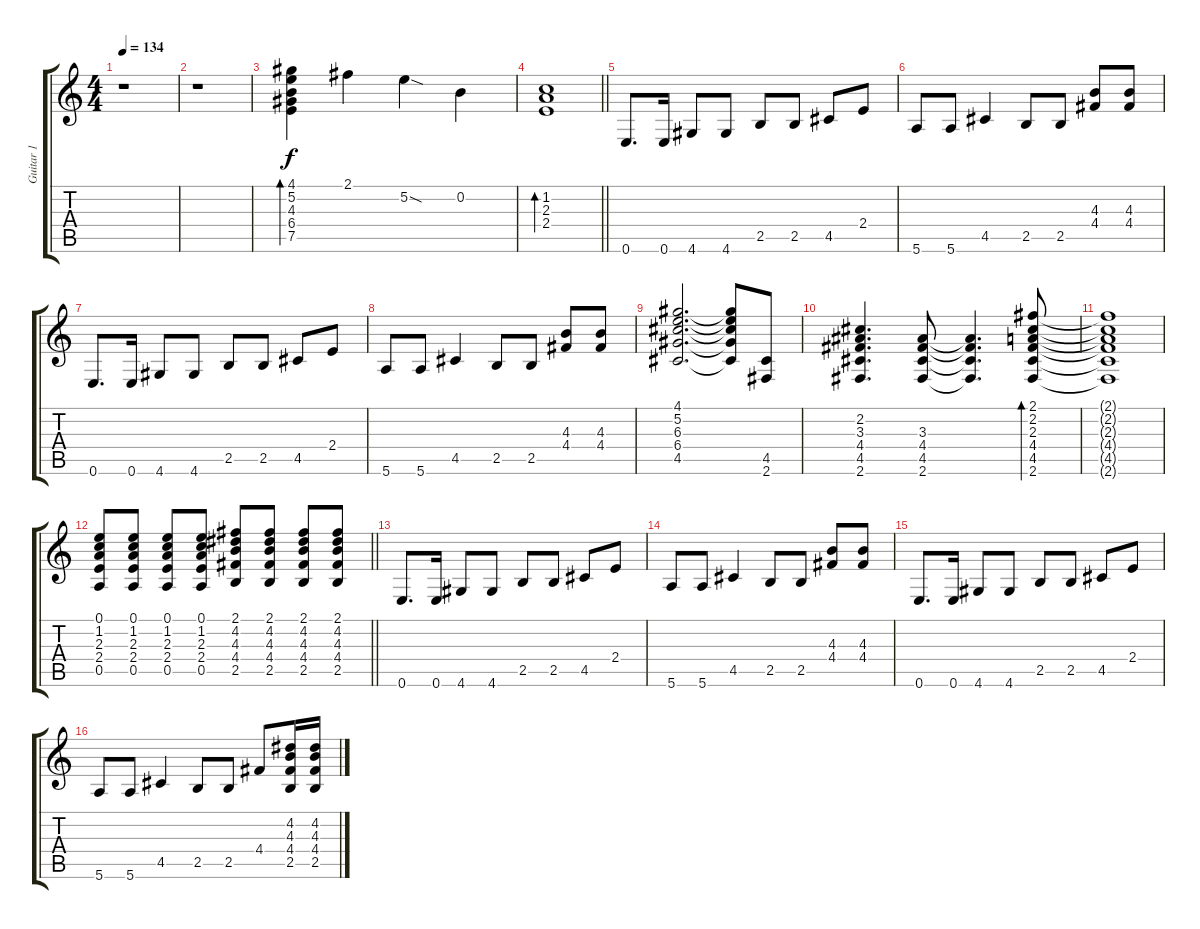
\track ("Guitar 1" "Guitar 1") {instrument electricguitarjazz}
\staff {score tabs}
\tuning (E4 B3 G3 D3 A2 E2) {hide}
\ts (4 4)
\tempo 134
\clef g2
\ks c
r.1{dy f instrument electricguitarjazz} |
r.1 |
(4.1 5.2 4.3 6.4 7.5).4{bd 240} 2.1.4 5.2{sod}.4 0.2.4 |
\barLineRight lightlight
(1.2 2.3 2.4).1{bd 240} |
0.6.8{d} 0.6.16 4.6.8 4.6.8 2.5.8 2.5.8 4.5.8 2.4.8 |
5.6.8 5.6.8 4.5.4 2.5.8 2.5.8 (4.3 4.4).8 (4.3 4.4).8 |
0.6.8{d} 0.6.16 4.6.8 4.6.8 2.5.8 2.5.8 4.5.8 2.4.8 |
5.6.8 5.6.8 4.5.4 2.5.8 2.5.8 (4.3 4.4).8 (4.3 4.4).8 |
(4.1 5.2 6.3 6.4 4.5).2{d} (4.1{t} 5.2{t} 6.3{t} 6.4{t} 4.5{t}).8 (4.5 2.6).8 |
(2.2 3.3 4.4 4.5 2.6).4{d} (3.3 4.4 4.5 2.6).8 (3.3{t} 4.4{t} 4.5{t} 2.6{t}).4{d} (2.1 2.2 2.3 4.4 4.5 2.6).8{bd 30} |
(2.1{t} 2.2{t} 2.3{t} 4.4{t} 4.5{t} 2.6{t}).1 |
\barLineRight lightlight
(0.1 1.2 2.3 2.4 0.5).8 (0.1 1.2 2.3 2.4 0.5).8 (0.1 1.2 2.3 2.4 0.5).8 (0.1 1.2 2.3 2.4 0.5).8 (2.1 4.2 4.3 4.4 2.5).8 (2.1 4.2 4.3 4.4 2.5).8 (2.1 4.2 4.3 4.4 2.5).8 (2.1 4.2 4.3 4.4 2.5).8 |
0.6.8{d} 0.6.16 4.6.8 4.6.8 2.5.8 2.5.8 4.5.8 2.4.8 |
5.6.8 5.6.8 4.5.4 2.5.8 2.5.8 (4.3 4.4).8 (4.3 4.4).8 |
0.6.8{d} 0.6.16 4.6.8 4.6.8 2.5.8 2.5.8 4.5.8 2.4.8 |
5.6.8 5.6.8 4.5.4 2.5.8 2.5.8 4.4.8 (4.2 4.3 4.4 2.5).16 (4.2 4.3 4.4 2.5).16
